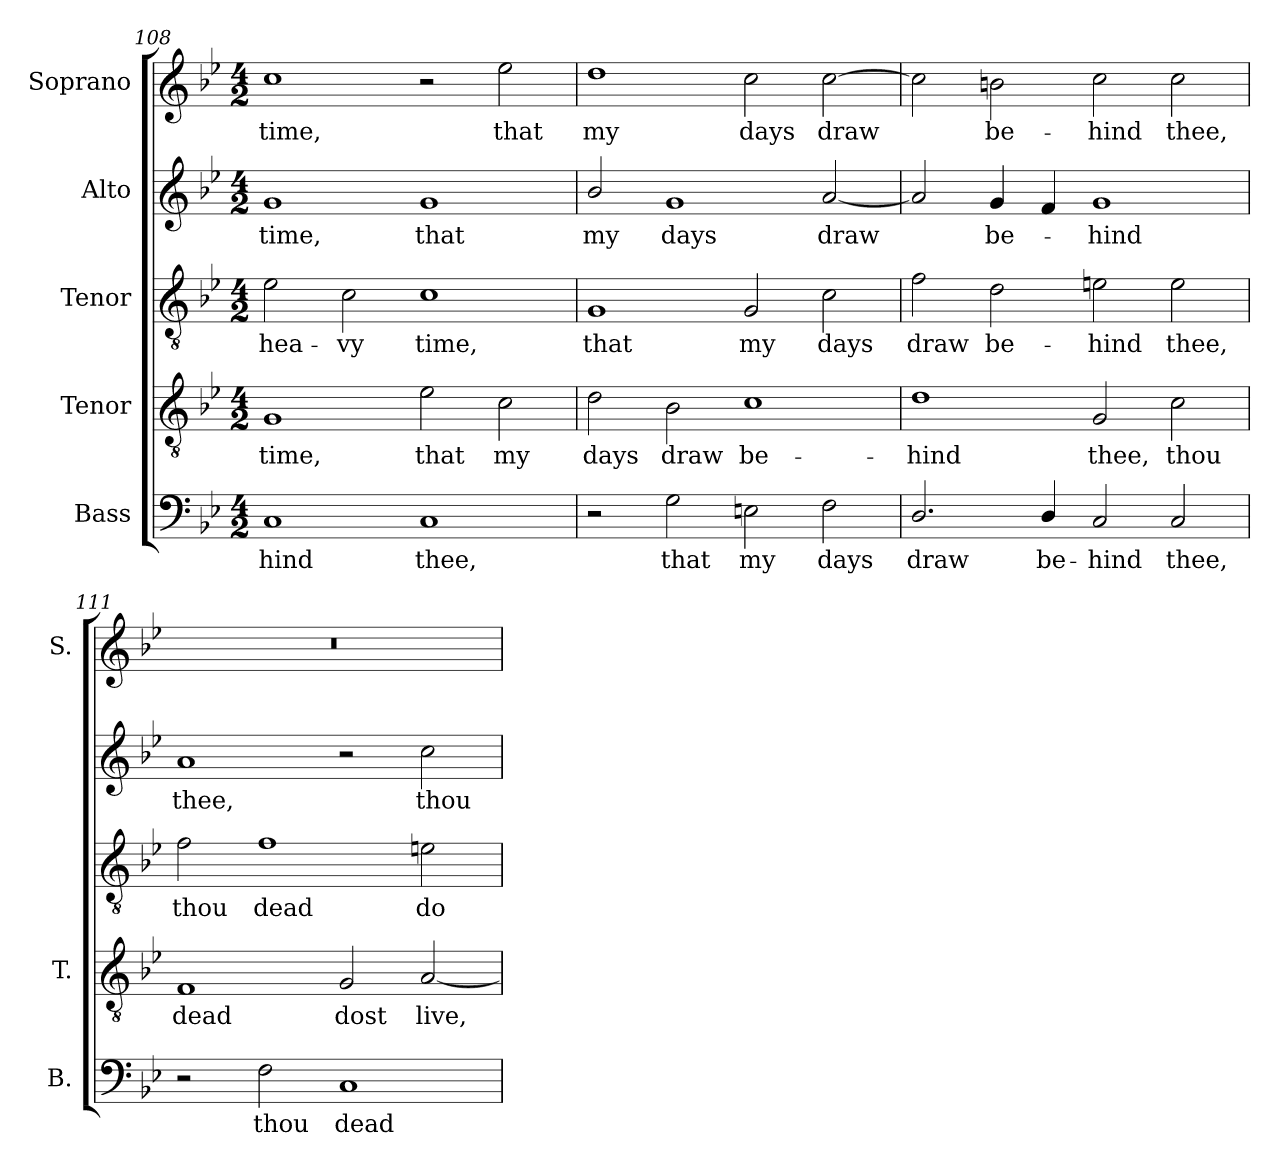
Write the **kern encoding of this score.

**kern	**text	**kern	**text	**kern	**text	**kern	**text	**kern	**text
*part5	*part5	*part4	*part4	*part3	*part3	*part2	*part2	*part1	*part1
*staff5	*staff5	*staff4	*staff4	*staff3	*staff3	*staff2	*staff2	*staff1	*staff1
*I"Bass	*	*I"Tenor	*	*I"Tenor	*	*I"Alto	*	*I"Soprano	*
*I'B.	*	*I'T.	*	*	*	*	*	*I'S.	*
*clefF4	*	*clefGv2	*	*clefGv2	*	*clefG2	*	*clefG2	*
*	*	*ITrd7c12	*	*ITrd7c12	*	*ITrd7c12	*	*	*
*k[b-e-]	*	*k[b-e-]	*	*k[b-e-]	*	*k[b-e-]	*	*k[b-e-]	*
*B-:	*	*B-:	*	*B-:	*	*B-:	*	*B-:	*
*M4/2	*	*M4/2	*	*M4/2	*	*M4/2	*	*M4/2	*
=108	=108	=108	=108	=108	=108	=108	=108	=108	=108
!	!LO:LY:b:color=#000000	!	!	!	!	!	!	!	!
!	!	!	!LO:LY:b:color=#000000	!	!	!	!	!	!
!	!	!	!	!	!LO:LY:b:color=#000000	!	!	!	!
!	!	!	!	!	!	!	!LO:LY:b:color=#000000	!	!
!	!	!	!	!	!	!	!	!	!LO:LY:b:color=#000000
1Ci	-hind	1GGi	time,	2E-i\	hea-	1Gi	time,	1cci	time,
!	!	!	!	!	!LO:LY:b:color=#000000	!	!	!	!
.	.	.	.	2Ci\	-vy	.	.	.	.
!	!LO:LY:b:color=#000000	!	!	!	!	!	!	!	!
!	!	!	!LO:LY:b:color=#000000	!	!	!	!	!	!
!	!	!	!	!	!LO:LY:b:color=#000000	!	!	!	!
!	!	!	!	!	!	!	!LO:LY:b:color=#000000	!	!
1Ci	thee,	2E-i\	that	1Ci	time,	1Gi	that	2r	.
!	!	!	!LO:LY:b:color=#000000	!	!	!	!	!	!
!	!	!	!	!	!	!	!	!	!LO:LY:b:color=#000000
.	.	2Ci\	my	.	.	.	.	2ee-i\	that
=109	=109	=109	=109	=109	=109	=109	=109	=109	=109
!	!	!	!LO:LY:b:color=#000000	!	!	!	!	!	!
!	!	!	!	!	!LO:LY:b:color=#000000	!	!	!	!
!	!	!	!	!	!	!	!LO:LY:b:color=#000000	!	!
!	!	!	!	!	!	!	!	!	!LO:LY:b:color=#000000
2r	.	2Di\	days	1GGi	that	2B-i/	my	1ddi	my
!	!LO:LY:b:color=#000000	!	!	!	!	!	!	!	!
!	!	!	!LO:LY:b:color=#000000	!	!	!	!	!	!
!	!	!	!	!	!	!	!LO:LY:b:color=#000000	!	!
2Gi\	that	2BB-i\	draw	.	.	1Gi	days	.	.
!	!LO:LY:b:color=#000000	!	!	!	!	!	!	!	!
!	!	!	!LO:LY:b:color=#000000	!	!	!	!	!	!
!	!	!	!	!	!LO:LY:b:color=#000000	!	!	!	!
!	!	!	!	!	!	!	!	!	!LO:LY:b:color=#000000
2Eni\	my	1Ci	be-	2GGi/	my	.	.	2cci\	days
!	!LO:LY:b:color=#000000	!	!	!	!	!	!	!	!
!	!	!	!	!	!LO:LY:b:color=#000000	!	!	!	!
!	!	!	!	!	!	!	!LO:LY:b:color=#000000	!	!
!	!	!	!	!	!	!	!	!	!LO:LY:b:color=#000000
2Fi\	days	.	.	2Ci\	days	[2Ai/	draw	[2cci\	draw
!!LO:LB:g=z
=110	=110	=110	=110	=110	=110	=110	=110	=110	=110
!	!LO:LY:b:color=#000000	!	!	!	!	!	!	!	!
!	!	!	!LO:LY:b:color=#000000	!	!	!	!	!	!
!	!	!	!	!	!LO:LY:b:color=#000000	!	!	!	!
2.Di/	draw	1Di	-hind	2Fi\	draw	2Ai/]	.	2cci\]	.
!	!	!	!	!	!LO:LY:b:color=#000000	!	!	!	!
!	!	!	!	!	!	!	!LO:LY:b:color=#000000	!	!
!	!	!	!	!	!	!	!	!	!LO:LY:b:color=#000000
.	.	.	.	2Di\	be-	4Gi/	be-	2bni\	be-
!	!LO:LY:b:color=#000000	!	!	!	!	!	!	!	!
4Di/	be-	.	.	.	.	4Fi/	.	.	.
!	!LO:LY:b:color=#000000	!	!	!	!	!	!	!	!
!	!	!	!LO:LY:b:color=#000000	!	!	!	!	!	!
!	!	!	!	!	!LO:LY:b:color=#000000	!	!	!	!
!	!	!	!	!	!	!	!LO:LY:b:color=#000000	!	!
!	!	!	!	!	!	!	!	!	!LO:LY:b:color=#000000
2Ci/	-hind	2GGi/	thee,	2Eni\	-hind	1Gi	-hind	2cci\	-hind
!	!LO:LY:b:color=#000000	!	!	!	!	!	!	!	!
!	!	!	!LO:LY:b:color=#000000	!	!	!	!	!	!
!	!	!	!	!	!LO:LY:b:color=#000000	!	!	!	!
!	!	!	!	!	!	!	!	!	!LO:LY:b:color=#000000
2Ci/	thee,	2Ci\	thou	2Ei\	thee,	.	.	2cci\	thee,
=111	=111	=111	=111	=111	=111	=111	=111	=111	=111
!	!	!	!LO:LY:b:color=#000000	!	!	!	!	!	!
!	!	!	!	!	!LO:LY:b:color=#000000	!	!	!	!
!	!	!	!	!	!	!	!LO:LY:b:color=#000000	!LO:N:vis=1	!
2r	.	1FFi	dead	2Fi\	thou	1Ai	thee,	0r	.
!	!LO:LY:b:color=#000000	!	!	!	!	!	!	!	!
!	!	!	!	!	!LO:LY:b:color=#000000	!	!	!	!
2Fi\	thou	.	.	1Fi	dead	.	.	.	.
!	!LO:LY:b:color=#000000	!	!	!	!	!	!	!	!
!	!	!	!LO:LY:b:color=#000000	!	!	!	!	!	!
1Ci	dead	2GGi/	dost	.	.	2r	.	.	.
!	!	!	!LO:LY:b:color=#000000	!	!	!	!	!	!
!	!	!	!	!	!LO:LY:b:color=#000000	!	!	!	!
!	!	!	!	!	!	!	!LO:LY:b:color=#000000	!	!
.	.	[2AAi/	live,	2Eni\	do-	2ci\	thou	.	.
=	=	=	=	=	=	=	=	=	=
*-	*-	*-	*-	*-	*-	*-	*-	*-	*-
